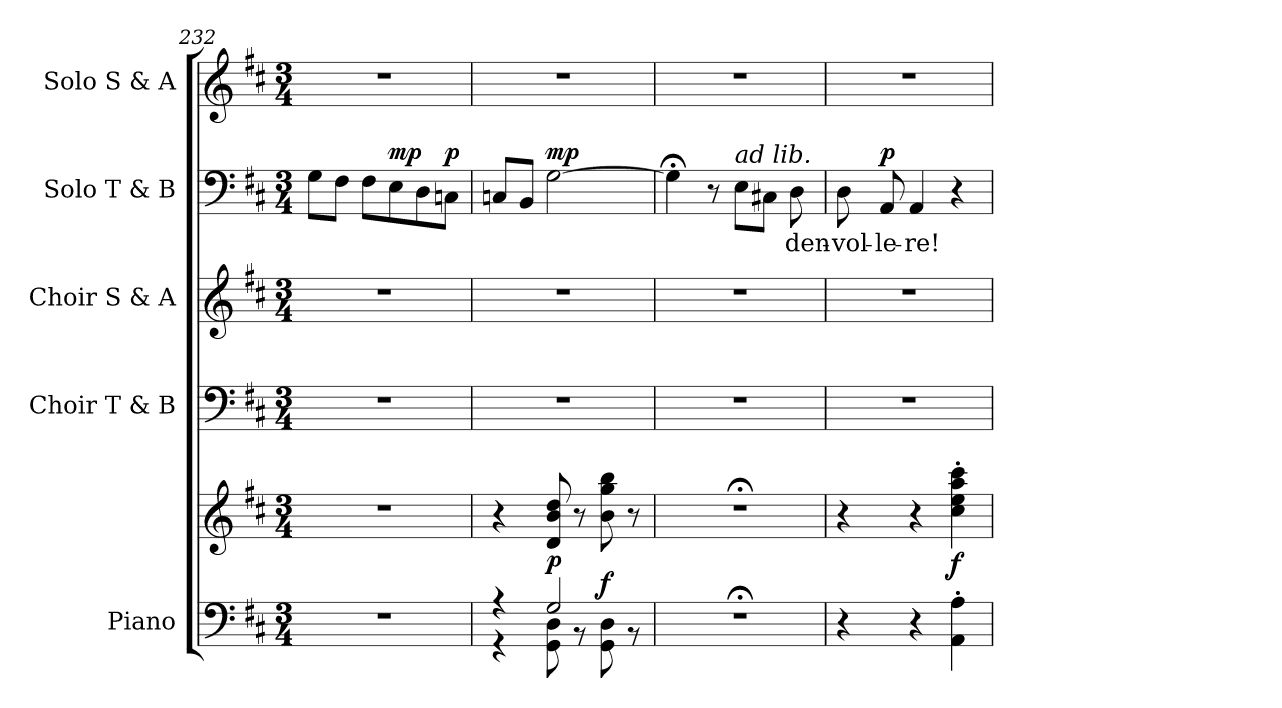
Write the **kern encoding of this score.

**kern	**kern	**dynam	**kern	**kern	**kern	**text	**dynam	**kern
*part5	*part5	*part5	*part4	*part3	*part2	*part2	*part2	*part1
*staff6	*staff5	*staff5/6	*staff4	*staff3	*staff2	*staff2	*staff2	*staff1
*I"Piano	*	*	*I"Choir T &amp; B	*I"Choir S &amp; A	*I"Solo T &amp; B	*	*	*I"Solo S &amp; A
*I'Pno	*	*	*I'Choir T &amp; B	*I'Choir S &amp; A	*I'Solo T &amp; B	*	*	*I'Solo S &amp; A
*clefF4	*clefG2	*	*clefF4	*clefG2	*clefF4	*	*	*clefG2
*k[f#c#]	*k[f#c#]	*	*k[f#c#]	*k[f#c#]	*k[f#c#]	*	*	*k[f#c#]
*M3/4	*M3/4	*	*M3/4	*M3/4	*M3/4	*	*	*M3/4
=232	=232	=232	=232	=232	=232	=232	=232	=232
2.r	2.r	.	2.r	2.r	8G\L	.	.	2.r
.	.	.	.	.	8F#\J	.	.	.
.	.	.	.	.	8F#\L	.	.	.
!	!	!	!	!	!	!	!LO:DY:a	!
.	.	.	.	.	8E\	.	mp	.
.	.	.	.	.	8D\	.	.	.
!	!	!	!	!	!	!	!LO:DY:a	!
.	.	.	.	.	8Cn\J	.	p	.
=233	=233	=233	=233	=233	=233	=233	=233	=233
*^	*	*	*	*	*	*	*	*
4r	4r	4r	.	2.r	2.r	8Cn/L	.	.	2.r
.	.	.	.	.	.	8BB/J	.	.	.
!	!	!	!LO:DY:a=2	!	!	!	!	!LO:DY:a	!
2G/	8GG\ 8D\	8d/ 8b/ 8dd/	p	.	.	[2G\	.	mp	.
.	8r	8r	.	.	.	.	.	.	.
!	!	!	!LO:DY:a=2	!	!	!	!	!	!
.	8GG\ 8D\	8b\ 8gg\ 8bb\	f	.	.	.	.	.	.
.	8r	8r	.	.	.	.	.	.	.
*v	*v	*	*	*	*	*	*	*	*
=234	=234	=234	=234	=234	=234	=234	=234	=234
*	*	*	*	*	*	*	*	*MM48
*	*	*	*	*	*	*	*	*^
2.r;<	2.r;<	.	2.r	2.r	4G;<\]	.	.	2.r	4.ryy
.	.	.	.	.	8r	.	.	.	.
*	*	*	*	*	*	*	*	*MM72	*
!	!	!	!	!	!LO:TX:a:i:t=ad lib.	!	!	!	!
.	.	.	.	.	8E\L	.	.	.	4.ryy
.	.	.	.	.	8C#X\J	.	.	.	.
!	!	!	!	!	!	!LO:LY:b	!	!	!
.	.	.	.	.	8D\	-den-	.	.	.
*	*	*	*	*	*	*	*	*v	*v
=235	=235	=235	=235	=235	=235	=235	=235	=235
*	*	*	*	*	*	*	*	*MM60
*	*	*	*	*	*	*	*	*^
!	!	!	!	!	!	!LO:LY:b	!	!	!
*	*	*	*	*	*	*	*	*v	*v
4r	4r	.	2.r	2.r	8D\	-vol-	.	2.r
!	!	!	!	!	!	!LO:LY:b	!LO:DY:a	!
.	.	.	.	.	8AA/	-le-	p	.
!	!	!	!	!	!	!LO:LY:b	!	!
4r	4r	.	.	.	4AA/	-re!	.	.
!	!	!LO:DY:b	!	!	!	!	!	!
4AA\' 4A\'	4cc#\' 4ee\' 4aa\' 4ccc#\'	f	.	.	4r	.	.	.
=	=	=	=	=	=	=	=	=
*-	*-	*-	*-	*-	*-	*-	*-	*-
